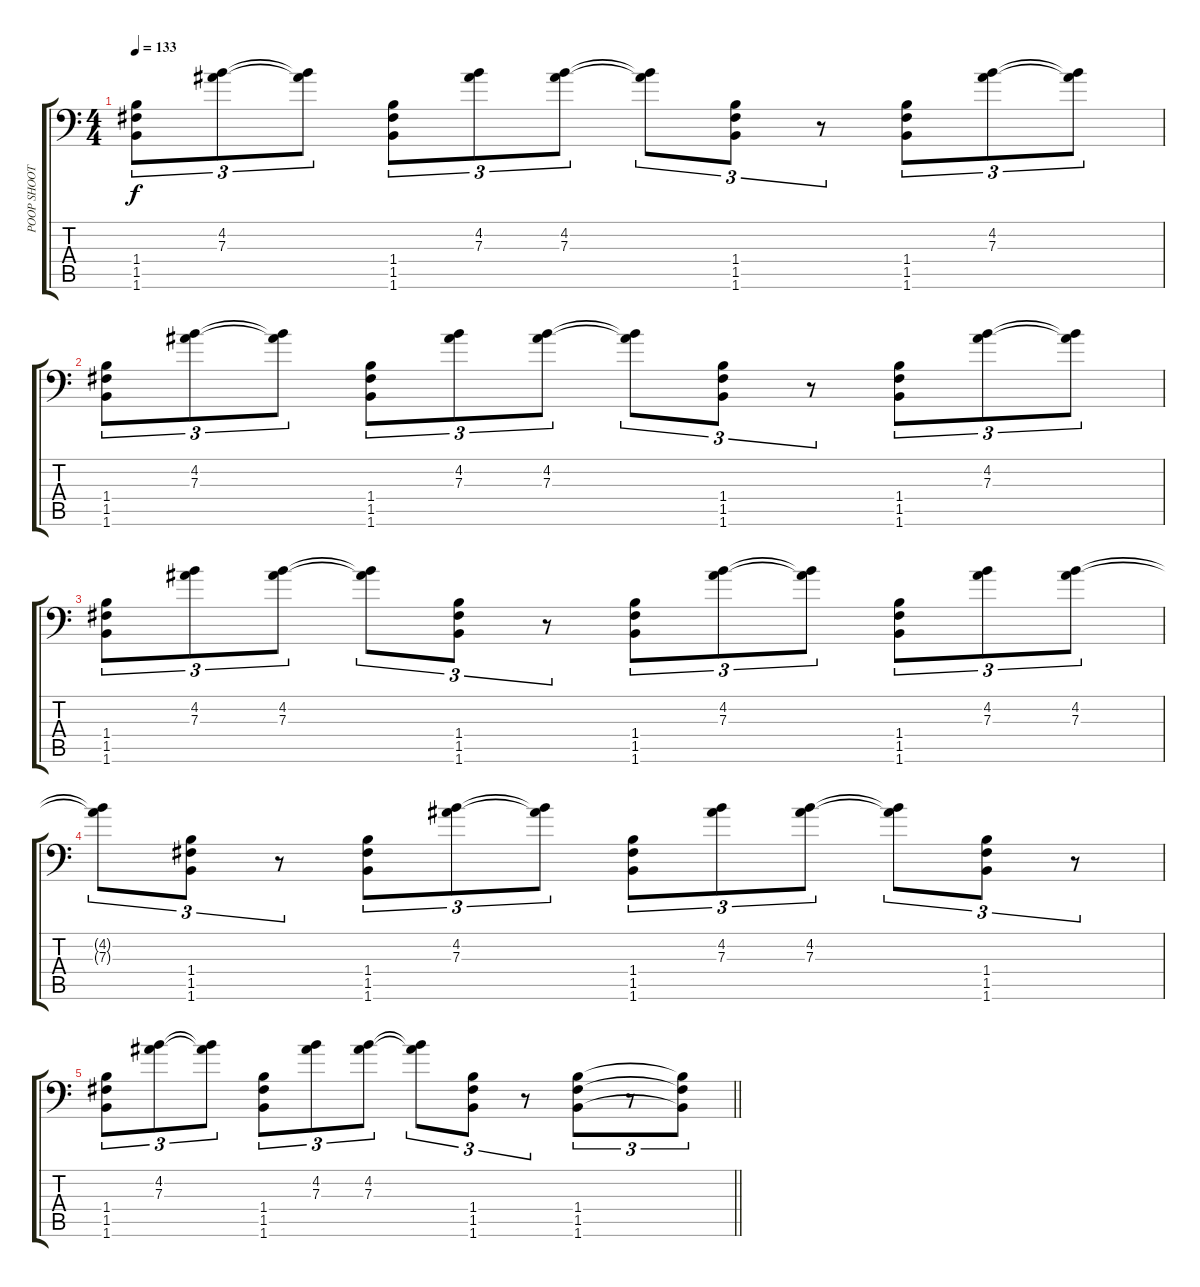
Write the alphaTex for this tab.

\track ("POOP SHOOTER" "POOP SHOOT") {instrument distortionguitar}
\staff {score tabs}
\tuning (C4 G3 Eb3 Bb2 F2 Bb1) {hide}
\ts (4 4)
\tempo 133
\clef f4
\ks c
(1.4 1.5 1.6).8{tu (3 2) dy f} (4.2 7.3).8{tu (3 2)} (4.2{t} 7.3{t}).8{tu (3 2)} (1.4 1.5 1.6).8{tu (3 2)} (4.2 7.3).8{tu (3 2)} (4.2 7.3).8{tu (3 2)} (4.2{t} 7.3{t}).8{tu (3 2)} (1.4 1.5 1.6).8{tu (3 2)} r.8{tu (3 2)} (1.4 1.5 1.6).8{tu (3 2)} (4.2 7.3).8{tu (3 2)} (4.2{t} 7.3{t}).8{tu (3 2)} |
(1.4 1.5 1.6).8{tu (3 2)} (4.2 7.3).8{tu (3 2)} (4.2{t} 7.3{t}).8{tu (3 2)} (1.4 1.5 1.6).8{tu (3 2)} (4.2 7.3).8{tu (3 2)} (4.2 7.3).8{tu (3 2)} (4.2{t} 7.3{t}).8{tu (3 2)} (1.4 1.5 1.6).8{tu (3 2)} r.8{tu (3 2)} (1.4 1.5 1.6).8{tu (3 2)} (4.2 7.3).8{tu (3 2)} (4.2{t} 7.3{t}).8{tu (3 2)} |
(1.4 1.5 1.6).8{tu (3 2)} (4.2 7.3).8{tu (3 2)} (4.2 7.3).8{tu (3 2)} (4.2{t} 7.3{t}).8{tu (3 2)} (1.4 1.5 1.6).8{tu (3 2)} r.8{tu (3 2)} (1.4 1.5 1.6).8{tu (3 2)} (4.2 7.3).8{tu (3 2)} (4.2{t} 7.3{t}).8{tu (3 2)} (1.4 1.5 1.6).8{tu (3 2)} (4.2 7.3).8{tu (3 2)} (4.2 7.3).8{tu (3 2)} |
(4.2{t} 7.3{t}).8{tu (3 2)} (1.4 1.5 1.6).8{tu (3 2)} r.8{tu (3 2)} (1.4 1.5 1.6).8{tu (3 2)} (4.2 7.3).8{tu (3 2)} (4.2{t} 7.3{t}).8{tu (3 2)} (1.4 1.5 1.6).8{tu (3 2)} (4.2 7.3).8{tu (3 2)} (4.2 7.3).8{tu (3 2)} (4.2{t} 7.3{t}).8{tu (3 2)} (1.4 1.5 1.6).8{tu (3 2)} r.8{tu (3 2)} |
\barLineRight lightlight
(1.4 1.5 1.6).8{tu (3 2)} (4.2 7.3).8{tu (3 2)} (4.2{t} 7.3{t}).8{tu (3 2)} (1.4 1.5 1.6).8{tu (3 2)} (4.2 7.3).8{tu (3 2)} (4.2 7.3).8{tu (3 2)} (4.2{t} 7.3{t}).8{tu (3 2)} (1.4 1.5 1.6).8{tu (3 2)} r.8{tu (3 2)} (1.4 1.5 1.6).8{tu (3 2)} r.8{tu (3 2)} (1.4{t} 1.5{t} 1.6{t}).8{tu (3 2)}
